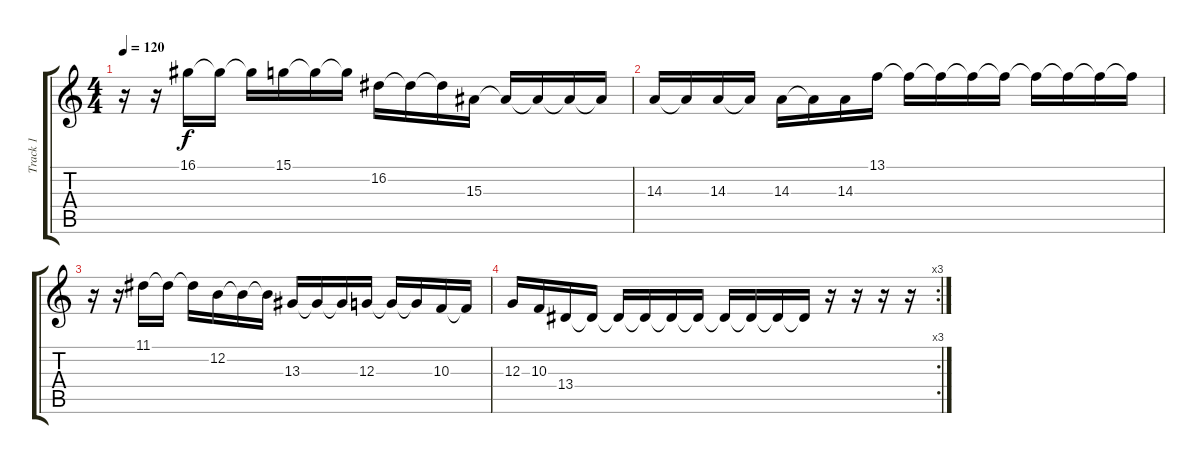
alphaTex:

\track ("Track 1" "Track 1") {instrument lead5charang}
\staff {score tabs}
\tuning (E4 B3 G3 D3 A2 E2) {hide}
\ts (4 4)
\tempo 120
\clef g2
\ks c
r.16{dy f} r.16 16.1.16 16.1{t}.16 16.1{t}.16 15.1.16 15.1{t}.16 15.1{t}.16 16.2.16 16.2{t}.16 16.2{t}.16 15.3.16 15.3{t}.16 15.3{t}.16 15.3{t}.16 15.3{t}.16 |
14.3.16 14.3{t}.16 14.3.16 14.3{t}.16 14.3.16 14.3{t}.16 14.3.16 13.1.16 13.1{t}.16 13.1{t}.16 13.1{t}.16 13.1{t}.16 13.1{t}.16 13.1{t}.16 13.1{t}.16 13.1{t}.16 |
r.16 r.16 11.1.16 11.1{t}.16 11.1{t}.16 12.2.16 12.2{t}.16 12.2{t}.16 13.3.16 13.3{t}.16 13.3{t}.16 12.3.16 12.3{t}.16 12.3{t}.16 10.3.16 10.3{t}.16 |
\rc 3
12.3.16 10.3.16 13.4.16 13.4{t}.16 13.4{t}.16 13.4{t}.16 13.4{t}.16 13.4{t}.16 13.4{t}.16 13.4{t}.16 13.4{t}.16 13.4{t}.16 r.16 r.16 r.16 r.16
